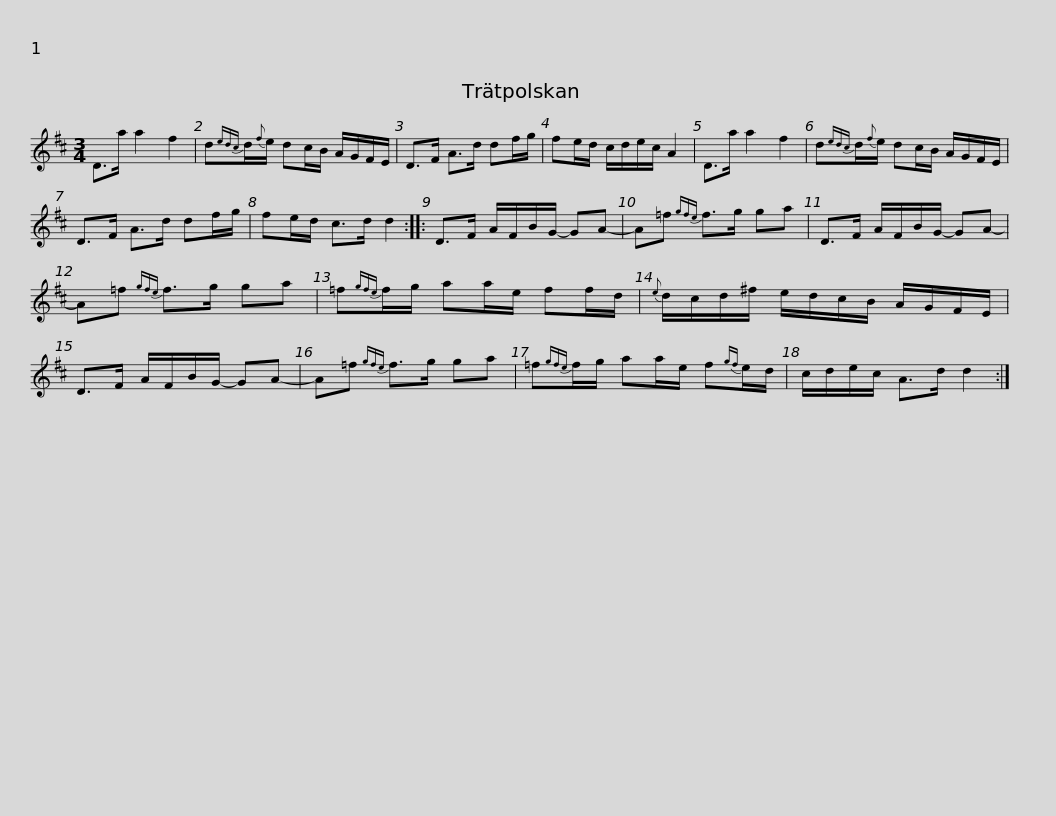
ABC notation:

X:1
L:1/8
M:3/4
I:linebreak $
K:D
V:1 treble
V:1
 D>a a2 f2 | d{edc}d/{f}e/ dc/B/ A/G/F/E/ | D>F A>d df/g/ | fe/d/ c/d/e/c/ A2 | D>a a2 f2 |$ %5
 d{edc}d/{f}e/ dc/B/ A/G/F/E/ | D>F A>d df/g/ | fe/d/ c>d d2 :: D>F A/F/B/G/- GA- | A=f{gfe} f>g ga |$ %10
 D>F A/F/B/G/- GA- | A=f{gfe} f>g ga | =f{gfe}f/g/ aa/e/ ff/d/ |{e} d/c/d/^f/ e/d/c/B/ A/G/F/E/ |$ D>F A/F/B/G/- GA- | %15
 A=f{gfe} f>g ga | =f{gfe}f/g/ aa/e/ f{gf}e/d/ | c/d/e/c/ A>d d2 :| %18
